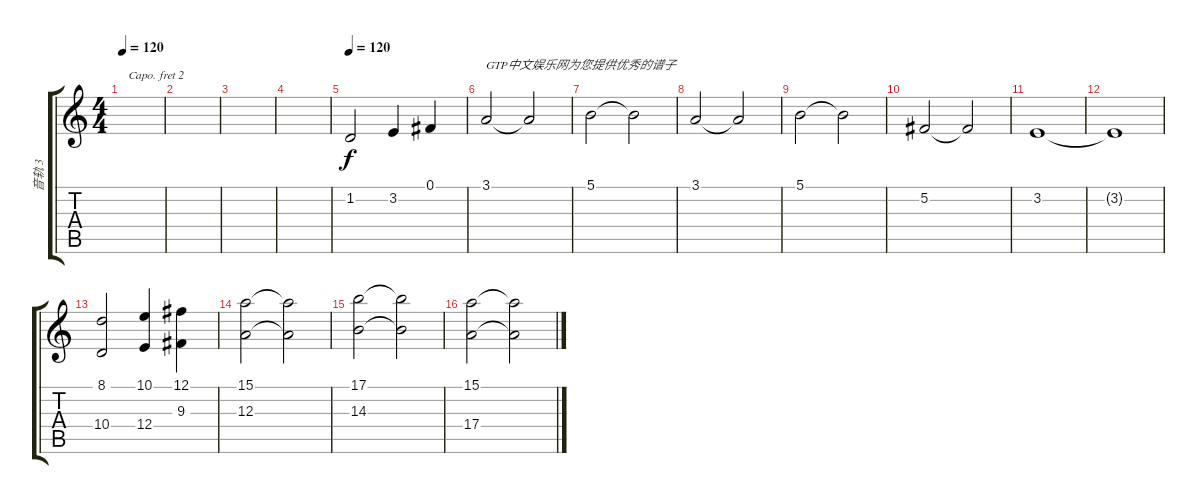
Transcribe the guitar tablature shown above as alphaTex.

\track ("音轨 3" "音轨 3") {instrument synthstrings2}
\staff {score tabs}
\capo 2
\tuning (E4 B3 G3 D3 A2 E2) {hide}
\ts (4 4)
\tempo 120
\tempo 110
\tempo 120
\clef g2
\ks c
|
|
|
|
\tempo 120
1.2.2 3.2.4 0.1.4 |
3.1.2{txt "GTP中文娱乐网为您提供优秀的谱子"} 3.1{t}.2 |
5.1.2 5.1{t}.2 |
3.1.2 3.1{t}.2 |
5.1.2 5.1{t}.2 |
5.2.2 5.2{t}.2 |
3.2.1 |
3.2{t}.1 |
(8.1 10.4).2 (10.1 12.4).4 (12.1 9.3).4 |
(15.1 12.3).2 (15.1{t} 12.3{t}).2 |
(17.1 14.3).2 (17.1{t} 14.3{t}).2 |
(15.1 17.4).2 (15.1{t} 17.4{t}).2
